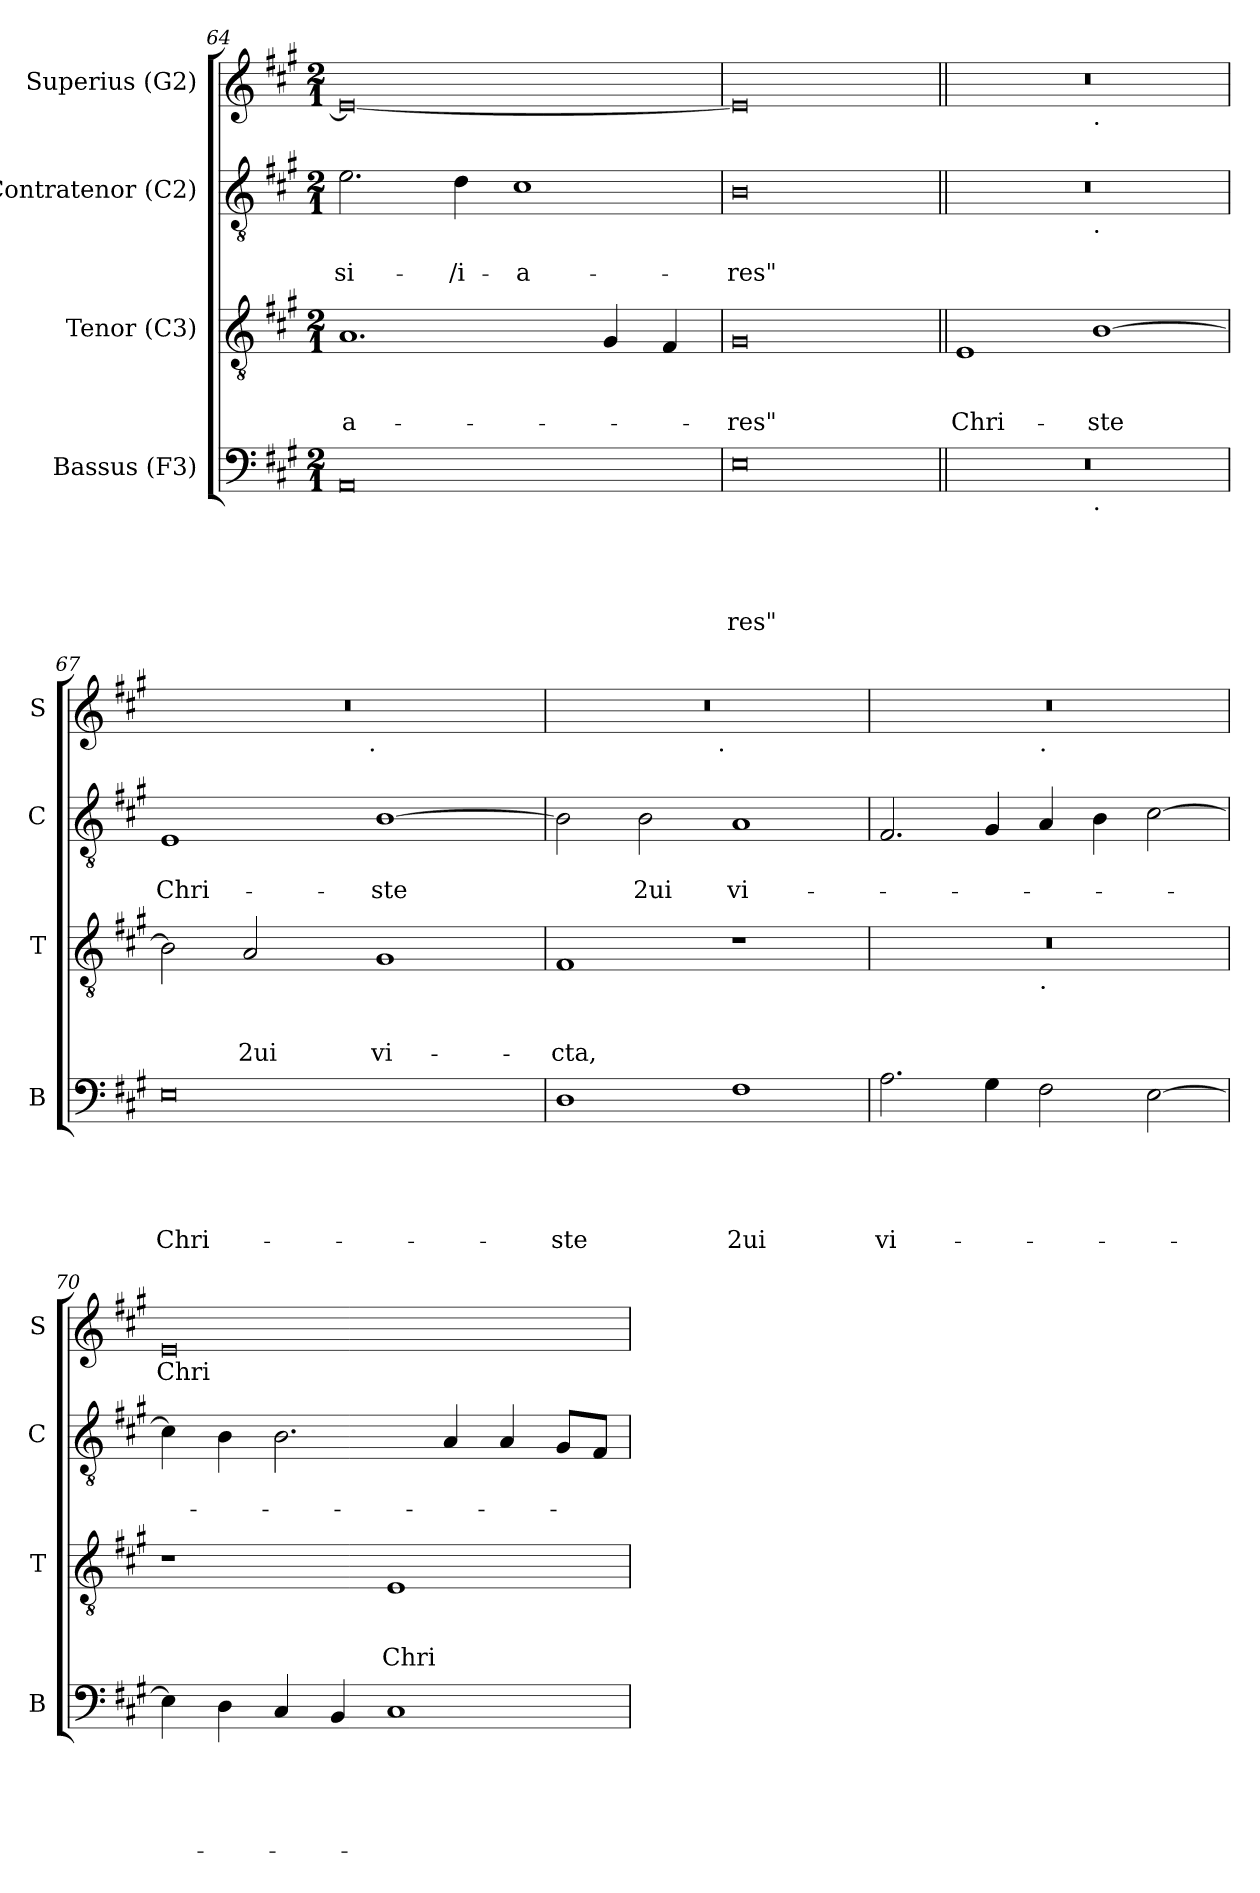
**kern	**text	**text	**text	**text	**text	**kern	**text	**text	**text	**kern	**text	**text	**kern	**text
*part4	*part4	*part4	*part4	*part4	*part4	*part3	*part3	*part3	*part3	*part2	*part2	*part2	*part1	*part1
*staff4	*staff4	*staff4	*staff4	*staff4	*staff4	*staff3	*staff3	*staff3	*staff3	*staff2	*staff2	*staff2	*staff1	*staff1
*I"Bassus (F3)	*	*	*	*	*	*I"Tenor (C3)	*	*	*	*I"Contratenor (C2)	*	*	*I"Superius (G2)	*
*I'B	*	*	*	*	*	*I'T	*	*	*	*I'C	*	*	*I'S	*
*clefF4	*	*	*	*	*	*clefGv2	*	*	*	*clefGv2	*	*	*clefG2	*
*k[f#c#g#]	*	*	*	*	*	*k[f#c#g#]	*	*	*	*k[f#c#g#]	*	*	*k[f#c#g#]	*
*A:	*	*	*	*	*	*A:	*	*	*	*A:	*	*	*A:	*
*M2/1	*	*	*	*	*	*M2/1	*	*	*	*M2/1	*	*	*M2/1	*
=64	=64	=64	=64	=64	=64	=64	=64	=64	=64	=64	=64	=64	=64	=64
!	!	!	!	!	!	!	!	!	!LO:LY:b:rj	!	!	!LO:LY:b	!	!
0AA	.	.	.	.	.	1.A	.	.	-a-	2.e\	.	-si-	0e_	.
!	!	!	!	!	!	!	!	!	!	!	!	!LO:LY:b	!	!
.	.	.	.	.	.	.	.	.	.	4d\	.	-/i-	.	.
!	!	!	!	!	!	!	!	!	!	!	!	!LO:LY:b:rj	!	!
.	.	.	.	.	.	.	.	.	.	1c#	.	-a-	.	.
.	.	.	.	.	.	4G#/	.	.	.	.	.	.	.	.
.	.	.	.	.	.	4F#/	.	.	.	.	.	.	.	.
=65	=65	=65	=65	=65	=65	=65	=65	=65	=65	=65	=65	=65	=65	=65
!	!	!	!	!	!LO:LY:b	!	!	!	!LO:LY:b	!	!	!LO:LY:b	!	!
0E	.	.	.	.	-res"	0G#	.	.	-res"	0B	.	-res"	0e]	.
=66||	=66||	=66||	=66||	=66||	=66||	=66||	=66||	=66||	=66||	=66||	=66||	=66||	=66||	=66||
!	!	!	!	!	!	!	!	!	!LO:LY:b	!	!	!	!	!
*^	*	*	*	*	*	*	*	*	*	*^	*	*	*^	*
0r	1ryy	.	.	.	.	.	1E	.	.	Chri-	0r	1ryy	.	.	0r	1ryy	.
!	!	!	!	!	!	!	!	!	!	!	!	!	!	!	!	!LO:TX:b:t=.	!
!	!	!	!	!	!	!	!	!	!	!	!	!LO:TX:b:t=.	!	!	!	!	!
!	!LO:TX:b:t=.	!	!	!	!	!	!	!	!	!	!	!	!	!	!	!	!
!	!	!	!	!	!	!	!	!	!	!LO:LY:b	!	!	!	!	!	!	!
.	1ryy	.	.	.	.	.	[>1B	.	.	-ste	.	1ryy	.	.	.	1ryy	.
=67	=67	=67	=67	=67	=67	=67	=67	=67	=67	=67	=67	=67	=67	=67	=67	=67	=67
!	!	!	!	!	!	!LO:LY:b	!	!	!	!	!	!	!	!LO:LY:b	!	!	!
*v	*v	*	*	*	*	*	*	*	*	*	*v	*v	*	*	*	*	*
0E	.	.	.	.	Chri-	2B\]	.	.	.	1E	.	Chri-	0r	3%2ryy	.
!	!	!	!	!	!	!	!	!	!LO:LY:b	!	!	!	!	!	!
.	.	.	.	.	.	2A/	.	.	2ui	.	.	.	.	.	.
.	.	.	.	.	.	.	.	.	.	.	.	.	.	6ryy	.
.	.	.	.	.	.	.	.	.	.	.	.	.	.	12...ryy	.
!	!	!	!	!	!	!	!	!	!	!	!	!	!	!LO:TX:b:t=.	!
.	.	.	.	.	.	.	.	.	.	.	.	.	.	3%2ryy	.
!	!	!	!	!	!	!	!	!	!LO:LY:b	!	!	!LO:LY:b	!	!	!
.	.	.	.	.	.	1G#	.	.	vi-	[>1B	.	-ste	.	.	.
.	.	.	.	.	.	.	.	.	.	.	.	.	.	3ryy	.
.	.	.	.	.	.	.	.	.	.	.	.	.	.	96ryy	.
=68	=68	=68	=68	=68	=68	=68	=68	=68	=68	=68	=68	=68	=68	=68	=68
!	!	!	!	!	!LO:LY:b	!	!	!	!LO:LY:b	!	!	!	!	!	!
1D	.	.	.	.	-ste	1F#	.	.	-cta,	2B\]	.	.	0r	2ryy	.
!	!	!	!	!	!	!	!	!	!	!	!	!LO:LY:b	!	!	!
.	.	.	.	.	.	.	.	.	.	2B\	.	2ui	.	4...ryy	.
!	!	!	!	!	!	!	!	!	!	!	!	!	!	!LO:TX:b:t=.	!
.	.	.	.	.	.	.	.	.	.	.	.	.	.	1ryy	.
!	!	!	!	!	!LO:LY:b	!	!	!	!	!	!	!LO:LY:b	!	!	!
1F#	.	.	.	.	2ui	1r	.	.	.	1A	.	vi-	.	.	.
.	.	.	.	.	.	.	.	.	.	.	.	.	.	32ryy	.
!!LO:LB:g=z	!!
=69	=69	=69	=69	=69	=69	=69	=69	=69	=69	=69	=69	=69	=69	=69	=69
!	!	!	!	!	!LO:LY:b	!	!	!	!	!	!	!	!	!	!
*	*	*	*	*	*	*^	*	*	*	*	*	*	*	*	*
2.A\	.	.	.	.	vi-	0r	1ryy	.	.	.	2.F#/	.	.	0r	1ryy	.
4G#\	.	.	.	.	.	.	.	.	.	.	4G#/	.	.	.	.	.
!	!	!	!	!	!	!	!	!	!	!	!	!	!	!	!LO:TX:b:t=.	!
!	!	!	!	!	!	!	!LO:TX:b:t=.	!	!	!	!	!	!	!	!	!
2F#\	.	.	.	.	.	.	1ryy	.	.	.	4A/	.	.	.	1ryy	.
.	.	.	.	.	.	.	.	.	.	.	4B\	.	.	.	.	.
[>2E\	.	.	.	.	.	.	.	.	.	.	[>2c#\	.	.	.	.	.
=70	=70	=70	=70	=70	=70	=70	=70	=70	=70	=70	=70	=70	=70	=70	=70	=70
!	!	!	!	!	!	!	!	!	!	!	!	!	!	!	!	!LO:LY:b
*	*	*	*	*	*	*v	*v	*	*	*	*	*	*	*v	*v	*
4E\]	.	.	.	.	.	1r	.	.	.	4c#\]	.	.	0e	Chri-
4D\	.	.	.	.	.	.	.	.	.	4B\	.	.	.	.
4C#/	.	.	.	.	.	.	.	.	.	2.B\	.	.	.	.
4BB/	.	.	.	.	.	.	.	.	.	.	.	.	.	.
!	!	!	!	!	!	!	!	!	!LO:LY:b	!	!	!	!	!
1C#	.	.	.	.	.	1E	.	.	Chri-	.	.	.	.	.
.	.	.	.	.	.	.	.	.	.	4A/	.	.	.	.
.	.	.	.	.	.	.	.	.	.	4A/	.	.	.	.
.	.	.	.	.	.	.	.	.	.	8G#/L	.	.	.	.
.	.	.	.	.	.	.	.	.	.	8F#/J	.	.	.	.
=	=	=	=	=	=	=	=	=	=	=	=	=	=	=
*-	*-	*-	*-	*-	*-	*-	*-	*-	*-	*-	*-	*-	*-	*-
